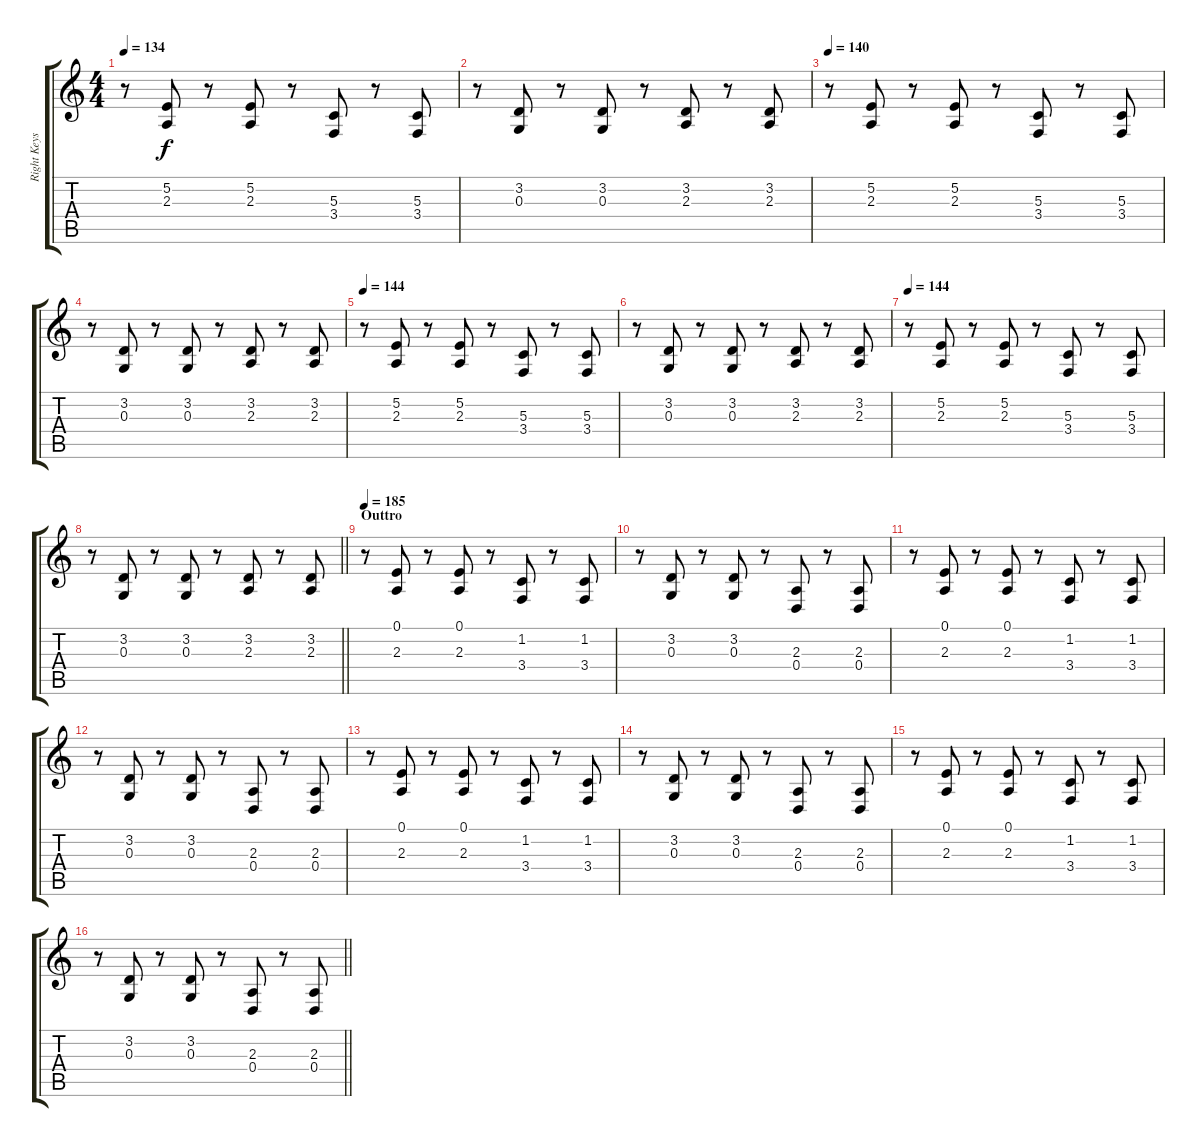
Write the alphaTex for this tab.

\track ("Right Keys" "Right Keys") {instrument accordion}
\staff {score tabs}
\tuning (E4 B3 G3 D3 A2 E2) {hide}
\ts (4 4)
\tempo 134
\clef g2
\ks c
r.8{dy f} (5.2 2.3).8 r.8 (5.2 2.3).8 r.8 (5.3 3.4).8 r.8 (5.3 3.4).8 |
r.8 (3.2 0.3).8 r.8 (3.2 0.3).8 r.8 (3.2 2.3).8 r.8 (3.2 2.3).8 |
\tempo 140
r.8 (5.2 2.3).8 r.8 (5.2 2.3).8 r.8 (5.3 3.4).8 r.8 (5.3 3.4).8 |
r.8 (3.2 0.3).8 r.8 (3.2 0.3).8 r.8 (3.2 2.3).8 r.8 (3.2 2.3).8 |
\tempo 144
r.8 (5.2 2.3).8 r.8 (5.2 2.3).8 r.8 (5.3 3.4).8 r.8 (5.3 3.4).8 |
r.8 (3.2 0.3).8 r.8 (3.2 0.3).8 r.8 (3.2 2.3).8 r.8 (3.2 2.3).8 |
\tempo 144
r.8 (5.2 2.3).8 r.8 (5.2 2.3).8 r.8 (5.3 3.4).8 r.8 (5.3 3.4).8 |
\barLineRight lightlight
r.8 (3.2 0.3).8 r.8 (3.2 0.3).8 r.8 (3.2 2.3).8 r.8 (3.2 2.3).8 |
\section ("" "Outtro")
\tempo 185
r.8 (0.1 2.3).8 r.8 (0.1 2.3).8 r.8 (1.2 3.4).8 r.8 (1.2 3.4).8 |
r.8 (3.2 0.3).8 r.8 (3.2 0.3).8 r.8 (2.3 0.4).8 r.8 (2.3 0.4).8 |
r.8 (0.1 2.3).8 r.8 (0.1 2.3).8 r.8 (1.2 3.4).8 r.8 (1.2 3.4).8 |
r.8 (3.2 0.3).8 r.8 (3.2 0.3).8 r.8 (2.3 0.4).8 r.8 (2.3 0.4).8 |
r.8 (0.1 2.3).8 r.8 (0.1 2.3).8 r.8 (1.2 3.4).8 r.8 (1.2 3.4).8 |
r.8 (3.2 0.3).8 r.8 (3.2 0.3).8 r.8 (2.3 0.4).8 r.8 (2.3 0.4).8 |
r.8 (0.1 2.3).8 r.8 (0.1 2.3).8 r.8 (1.2 3.4).8 r.8 (1.2 3.4).8 |
\barLineRight lightlight
r.8 (3.2 0.3).8 r.8 (3.2 0.3).8 r.8 (2.3 0.4).8 r.8 (2.3 0.4).8
